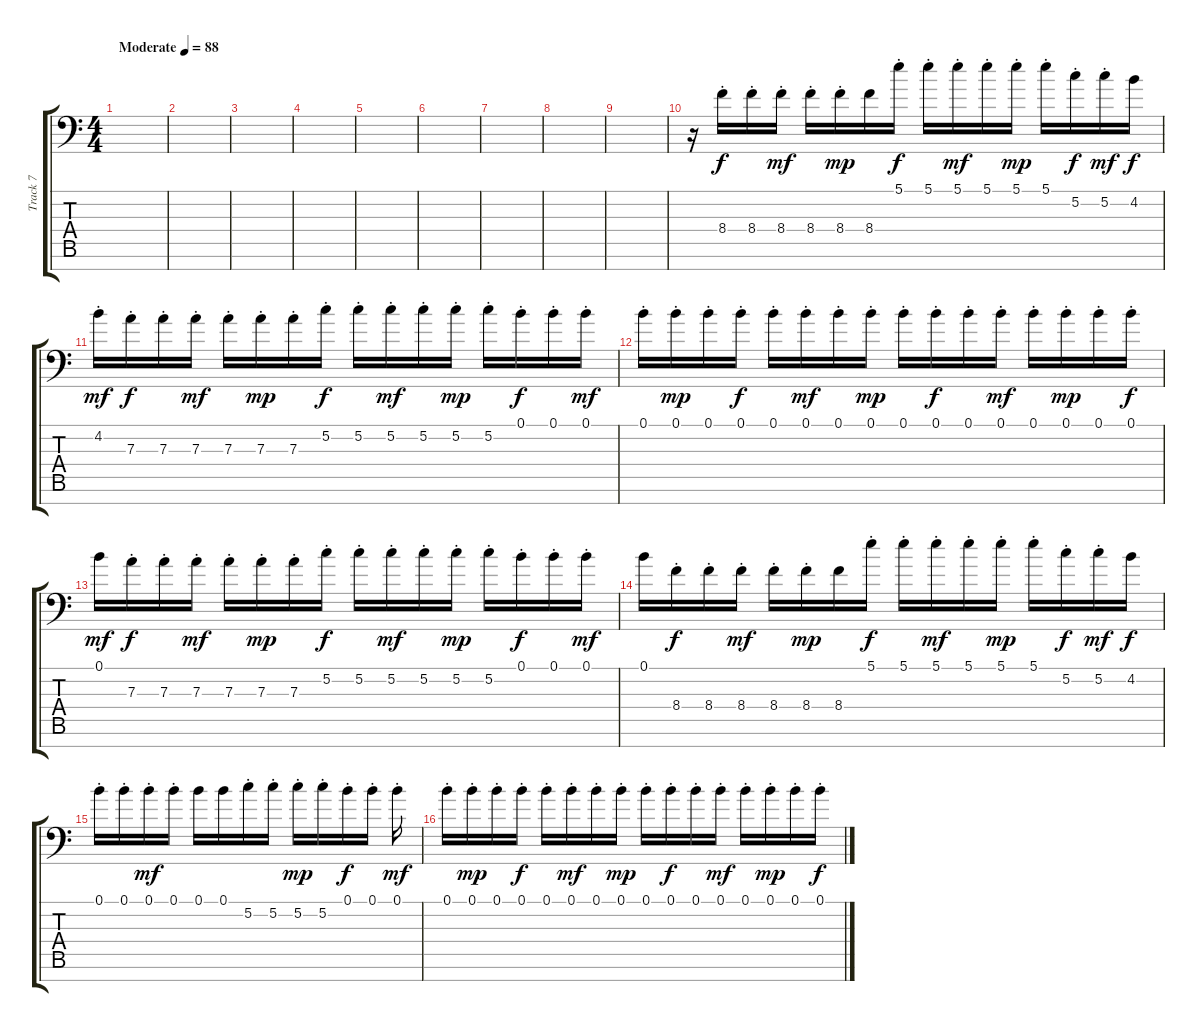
\track ("Track 7" "Track 7") {instrument electricguitarjazz}
\staff {score tabs}
\tuning (B3 G3 D3 A2 E2 B1 E1) {hide}
\ts (4 4)
\tempo (88 "Moderate")
\clef f4
\ks c
|
|
|
|
|
|
|
|
|
r.16 8.4{st}.16 8.4{st}.16 8.4{st}.16{dy mf} 8.4{st}.16 8.4{st}.16{dy mp} 8.4.16 5.1{st}.16{dy f} 5.1{st}.16 5.1{st}.16{dy mf} 5.1{st}.16 5.1{st}.16{dy mp} 5.1{st}.16 5.2{st}.16{dy f} 5.2{st}.16{dy mf} 4.2.16{dy f} |
4.2{st}.16{dy mf} 7.3{st}.16{dy f} 7.3{st}.16 7.3{st}.16{dy mf} 7.3{st}.16 7.3{st}.16{dy mp} 7.3{st}.16 5.2{st}.16{dy f} 5.2{st}.16 5.2{st}.16{dy mf} 5.2{st}.16 5.2{st}.16{dy mp} 5.2{st}.16 0.1{st}.16{dy f} 0.1{st}.16 0.1{st}.16{dy mf} |
0.1{st}.16 0.1{st}.16{dy mp} 0.1{st}.16 0.1{st}.16{dy f} 0.1{st}.16 0.1{st}.16{dy mf} 0.1{st}.16 0.1{st}.16{dy mp} 0.1{st}.16 0.1{st}.16{dy f} 0.1{st}.16 0.1{st}.16{dy mf} 0.1{st}.16 0.1{st}.16{dy mp} 0.1{st}.16 0.1{st}.16{dy f} |
0.1.16{dy mf} 7.3{st}.16{dy f} 7.3{st}.16 7.3{st}.16{dy mf} 7.3{st}.16 7.3{st}.16{dy mp} 7.3{st}.16 5.2{st}.16{dy f} 5.2{st}.16 5.2{st}.16{dy mf} 5.2{st}.16 5.2{st}.16{dy mp} 5.2{st}.16 0.1{st}.16{dy f} 0.1{st}.16 0.1{st}.16{dy mf} |
0.1.16 8.4{st}.16{dy f} 8.4{st}.16 8.4{st}.16{dy mf} 8.4{st}.16 8.4{st}.16{dy mp} 8.4.16 5.1{st}.16{dy f} 5.1{st}.16 5.1{st}.16{dy mf} 5.1{st}.16 5.1{st}.16{dy mp} 5.1{st}.16 5.2{st}.16{dy f} 5.2{st}.16{dy mf} 4.2.16{dy f} |
0.1{st}.16{volume 9} 0.1{st}.16 0.1{st}.16{dy mf} 0.1{st}.16 0.1.16 0.1.16 5.2{st}.16{volume 11} 5.2{st}.16 5.2{st}.16{dy mp} 5.2{st}.16 0.1{st}.16{dy f} 0.1{st}.16 0.1{st}.16{dy mf} |
0.1{st}.16 0.1{st}.16{dy mp} 0.1{st}.16 0.1{st}.16{dy f} 0.1{st}.16 0.1{st}.16{dy mf} 0.1{st}.16 0.1{st}.16{dy mp} 0.1{st}.16 0.1{st}.16{dy f} 0.1{st}.16 0.1{st}.16{dy mf} 0.1{st}.16 0.1{st}.16{dy mp} 0.1{st}.16 0.1{st}.16{dy f}
